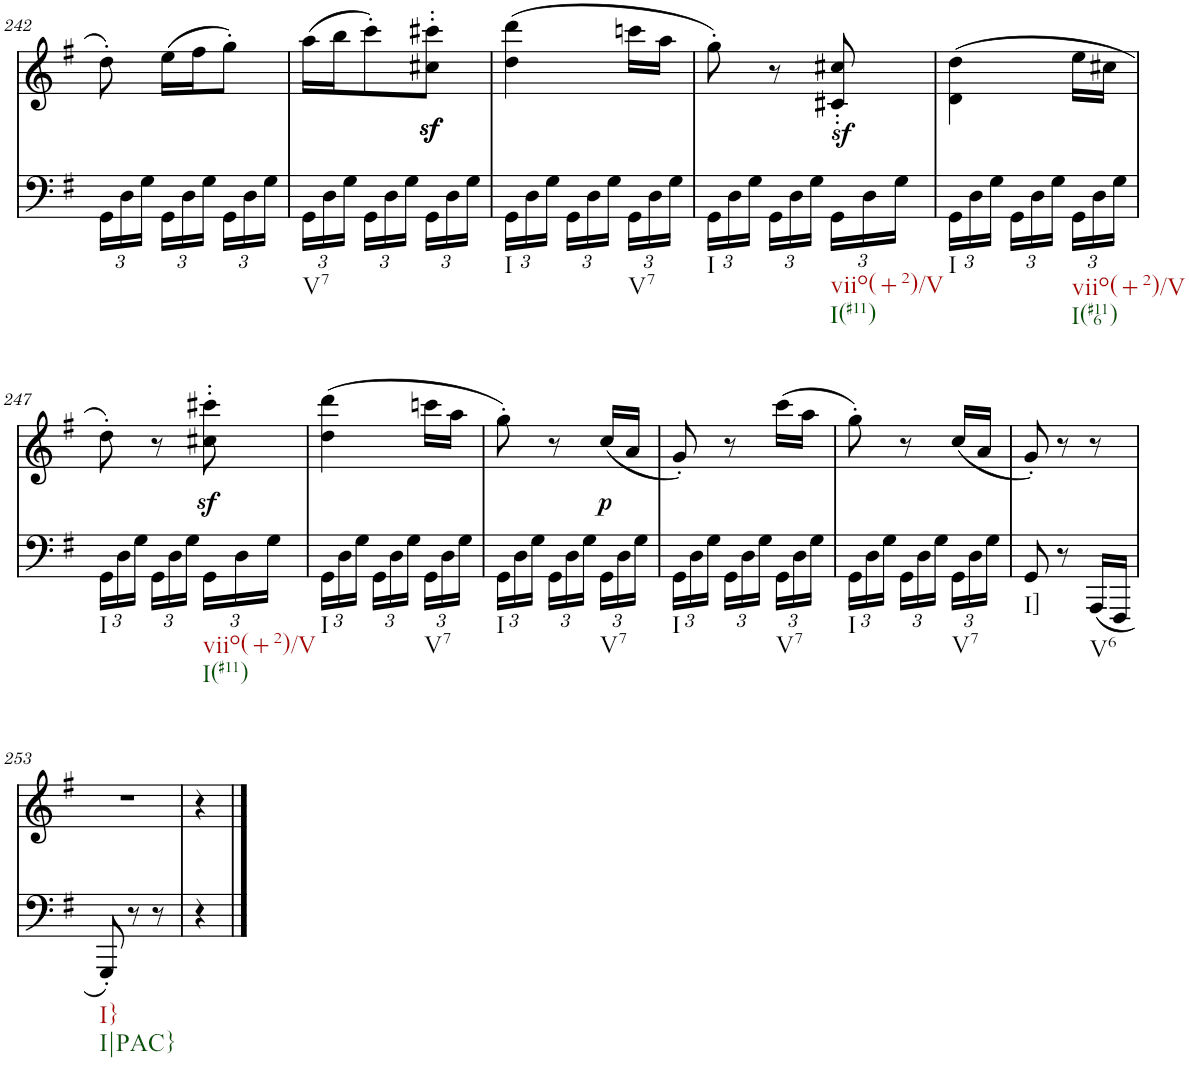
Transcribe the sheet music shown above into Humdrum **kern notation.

**kern	**kern	**text	**dynam
*part2	*part1	*part1	*part1
*staff2	*staff1	*staff1	*staff1
*I"piano	*I"piano	*	*
*I'Pno	*I'Pno	*	*
!!LO:PB:g=z
*clefF4	*clefG2	*	*
*k[f#]	*k[f#]	*	*
*G:	*G:	*	*
*M3/8	*M3/8	*	*
*Xbrackettup	*	*	*
=242	=242	=242	=242
!	!	!LO:LY:b	!
24GG\LL	8dd'\	<	.
24D\	.	.	.
24G\JJ	.	.	.
24GG\LL	(16ee\LL	.	.
24D\	.	.	.
.	16ff#\J	.	.
24G\JJ	.	.	.
24GG\LL	8gg'\J)	.	.
24D\	.	.	.
24G\JJ	.	.	.
=243	=243	=243	=243
!LO:TX:b:t=V7	!	!	!
24GG\LL	(16aa\LL	.	.
24D\	.	.	.
.	16bb\J	.	.
24G\JJ	.	.	.
24GG\LL	8ccc'\)	.	.
24D\	.	.	.
24G\JJ	.	.	.
24GG\LL	8cc#X\z<' 8ccc#X\z<'J	.	.
24D\	.	.	.
24G\JJ	.	.	.
=244	=244	=244	=244
!LO:TX:b:t=I	!	!	!
24GG\LL	(4dd\ 4ddd\	.	.
24D\	.	.	.
24G\JJ	.	.	.
24GG\LL	.	.	.
24D\	.	.	.
24G\JJ	.	.	.
!LO:TX:b:t=V7	!	!	!
24GG\LL	16cccn\LL	.	.
24D\	.	.	.
.	16aa\JJ	.	.
24G\JJ	.	.	.
=245	=245	=245	=245
!LO:TX:b:t=I	!	!	!
24GG\LL	8gg'\)	.	.
24D\	.	.	.
24G\JJ	.	.	.
24GG\LL	8r	.	.
24D\	.	.	.
24G\JJ	.	.	.
!LO:TX:b:t=viio(+2)/V	!	!	!
!LO:TX:b:t=I(#11)	!	!	!
24GGz>\LL	8c#X/' 8cc#X/'	.	.
24D\	.	.	.
24G\JJ	.	.	.
=246	=246	=246	=246
!LO:TX:b:t=I	!	!	!
24GG\LL	(4d\ 4dd\	.	.
24D\	.	.	.
24G\JJ	.	.	.
24GG\LL	.	.	.
24D\	.	.	.
24G\JJ	.	.	.
!LO:TX:b:t=viio(+2)/V	!	!	!
!LO:TX:b:t=I(#116)	!	!	!
24GG\LL	16ee\LL	.	.
24D\	.	.	.
.	16cc#X\JJ	.	.
24G\JJ	.	.	.
!!LO:LB:g=z
=247	=247	=247	=247
!LO:TX:b:t=I	!	!	!
24GG\LL	8dd'\)	.	.
24D\	.	.	.
24G\JJ	.	.	.
24GG\LL	8r	.	.
24D\	.	.	.
24G\JJ	.	.	.
!LO:TX:b:t=viio(+2)/V	!	!	!
!LO:TX:b:t=I(#11)	!	!	!
24GG\LL	8cc#X\z<' 8ccc#X\z<'	.	.
24D\	.	.	.
24G\JJ	.	.	.
=248	=248	=248	=248
!LO:TX:b:t=I	!	!	!
24GG\LL	(4dd\ 4ddd\	.	.
24D\	.	.	.
24G\JJ	.	.	.
24GG\LL	.	.	.
24D\	.	.	.
24G\JJ	.	.	.
!LO:TX:b:t=V7	!	!	!
24GG\LL	16cccn\LL	.	.
24D\	.	.	.
.	16aa\JJ	.	.
24G\JJ	.	.	.
=249	=249	=249	=249
!LO:TX:b:t=I	!	!	!
24GG\LL	8gg'\)	.	.
24D\	.	.	.
24G\JJ	.	.	.
24GG\LL	8r	.	.
24D\	.	.	.
24G\JJ	.	.	.
!LO:TX:b:t=V7	!	!	!
!	!	!LO:LY:b	!LO:DY:b
24GG\LL	(16cc/LL	p	p
24D\	.	.	.
.	16a/JJ	.	.
24G\JJ	.	.	.
=250	=250	=250	=250
!LO:TX:b:t=I	!	!	!
24GG\LL	8g'/)	.	.
24D\	.	.	.
24G\JJ	.	.	.
24GG\LL	8r	.	.
24D\	.	.	.
24G\JJ	.	.	.
!LO:TX:b:t=V7	!	!	!
24GG\LL	(16ccc\LL	.	.
24D\	.	.	.
.	16aa\JJ	.	.
24G\JJ	.	.	.
=251	=251	=251	=251
!LO:TX:b:t=I	!	!	!
24GG\LL	8gg'\)	.	.
24D\	.	.	.
24G\JJ	.	.	.
24GG\LL	8r	.	.
24D\	.	.	.
24G\JJ	.	.	.
!LO:TX:b:t=V7	!	!	!
24GG\LL	(16cc/LL	.	.
24D\	.	.	.
.	16a/JJ	.	.
24G\JJ	.	.	.
=252	=252	=252	=252
!LO:TX:b:t=I]	!	!	!
8GG/	8g'/)	.	.
8r	8r	.	.
!LO:TX:b:t=V6	!	!	!
!	!	!LO:LY:b	!
(16AAA/LL	8r	pp	.
16FFF#/JJ	.	.	.
!!LO:LB:g=z
=253	=253	=253	=253
!LO:TX:b:t=I}	!	!	!
!LO:TX:b:t=I|PAC}	!	!	!
8GGG'/)	4.r	.	.
8r	.	.	.
8r	.	.	.
=254	=254	=254	=254
4r	4r	.	.
==	==	==	==
*-	*-	*-	*-
